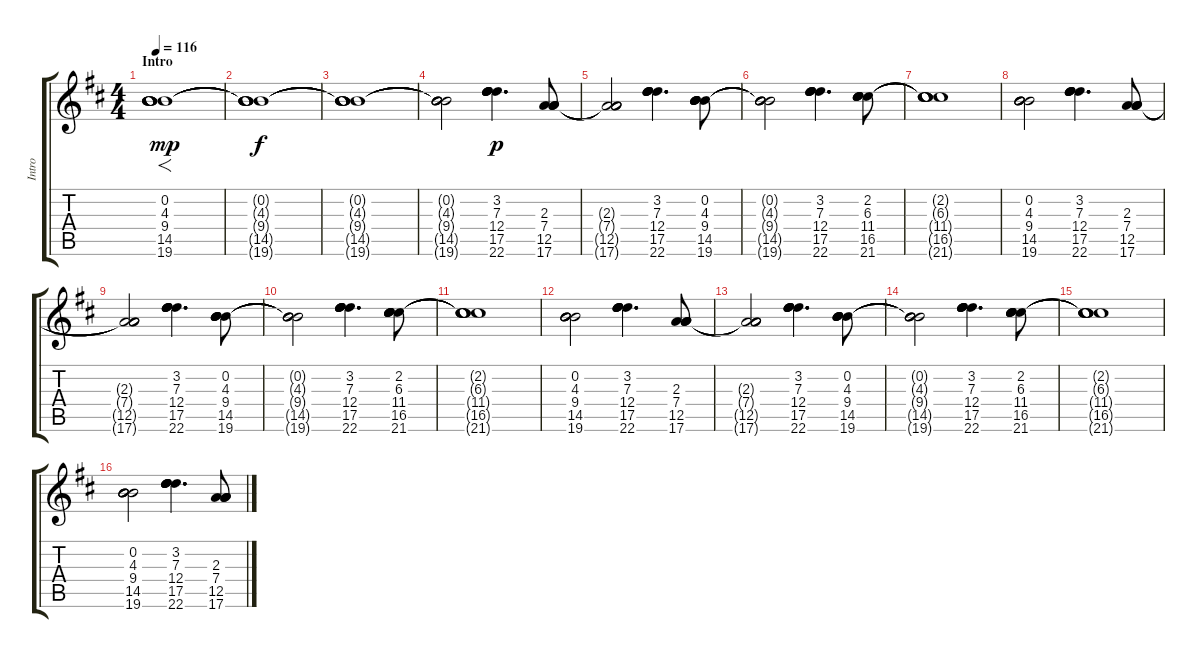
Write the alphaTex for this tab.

\track ("Intro" "Intro") {instrument distortionguitar}
\staff {score tabs}
\tuning (E4 B3 G3 D3 A2 E2) {hide}
\ts (4 4)
\section ("" "Intro")
\tempo 116
\clef g2
\ks d
(0.2 4.3 9.4 14.5 19.6).1{f dy mp volume 2 instrument distortionguitar} |
(0.2{t} 4.3{t} 9.4{t} 14.5{t} 19.6{t}).1{dy f volume 5} |
(0.2{t} 4.3{t} 9.4{t} 14.5{t} 19.6{t}).1{volume 7} |
(0.2{t} 4.3{t} 9.4{t} 14.5{t} 19.6{t}).2{volume 8} (3.2 7.3 12.4 17.5 22.6).4{d dy p} (2.3 7.4 12.5 17.6).8 |
(2.3{t} 7.4{t} 12.5{t} 17.6{t}).2 (3.2 7.3 12.4 17.5 22.6).4{d} (0.2 4.3 9.4 14.5 19.6).8 |
(0.2{t} 4.3{t} 9.4{t} 14.5{t} 19.6{t}).2 (3.2 7.3 12.4 17.5 22.6).4{d} (2.2 6.3 11.4 16.5 21.6).8 |
(2.2{t} 6.3{t} 11.4{t} 16.5{t} 21.6{t}).1 |
(0.2 4.3 9.4 14.5 19.6).2 (3.2 7.3 12.4 17.5 22.6).4{d} (2.3 7.4 12.5 17.6).8 |
(2.3{t} 7.4{t} 12.5{t} 17.6{t}).2 (3.2 7.3 12.4 17.5 22.6).4{d} (0.2 4.3 9.4 14.5 19.6).8 |
(0.2{t} 4.3{t} 9.4{t} 14.5{t} 19.6{t}).2 (3.2 7.3 12.4 17.5 22.6).4{d} (2.2 6.3 11.4 16.5 21.6).8 |
(2.2{t} 6.3{t} 11.4{t} 16.5{t} 21.6{t}).1 |
(0.2 4.3 9.4 14.5 19.6).2 (3.2 7.3 12.4 17.5 22.6).4{d} (2.3 7.4 12.5 17.6).8 |
(2.3{t} 7.4{t} 12.5{t} 17.6{t}).2 (3.2 7.3 12.4 17.5 22.6).4{d} (0.2 4.3 9.4 14.5 19.6).8 |
(0.2{t} 4.3{t} 9.4{t} 14.5{t} 19.6{t}).2 (3.2 7.3 12.4 17.5 22.6).4{d} (2.2 6.3 11.4 16.5 21.6).8 |
(2.2{t} 6.3{t} 11.4{t} 16.5{t} 21.6{t}).1 |
(0.2 4.3 9.4 14.5 19.6).2 (3.2 7.3 12.4 17.5 22.6).4{d} (2.3 7.4 12.5 17.6).8
